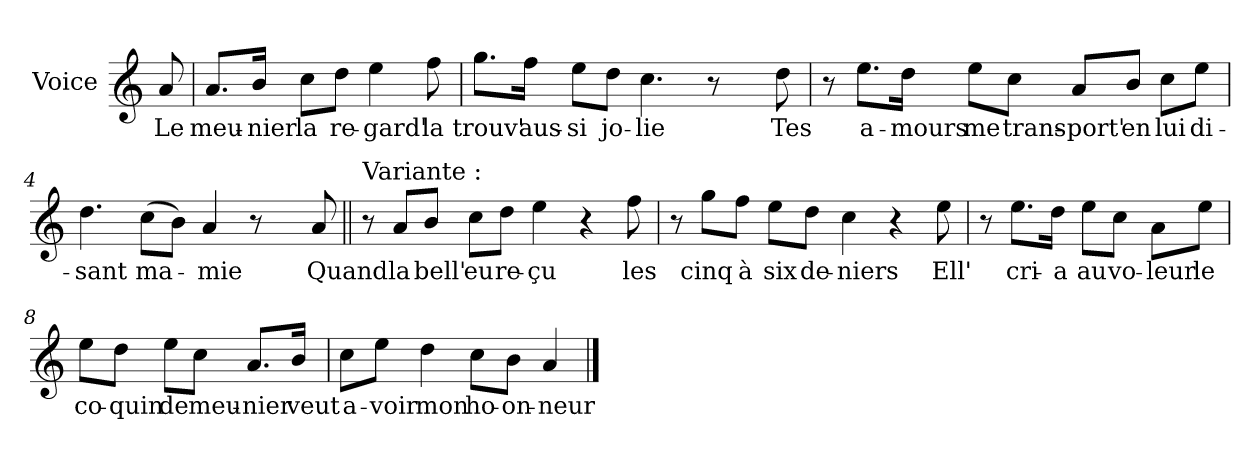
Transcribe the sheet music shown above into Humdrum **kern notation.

**kern	**text
*part1	*part1
*staff1	*staff1
*I"Voice	*
*I'V	*
*clefG2	*
*k[]	*
*C:	*
=	=
8a/	Le
=1	=1
8.a/L	meu-
16b/Jk	-nier
8cc\L	la
8dd\J	re-
4ee\	-gard'
8ff\	la
=2	=2
8.gg\L	trouv'
16ff\Jk	aus-
8ee\L	-si
8dd\J	jo-
4.cc\	-lie
8r	.
8ryy	.
8dd\	Tes
=3	=3
8r	.
8.ee\L	a-
16dd\Jk	-mours
8ee\L	me
8cc\J	trans-
8a/L	-port'
8b/J	en
8cc\L	lui
8ee\J	di-
!!LO:LB:g=z
=4	=4
4.dd\	-sant
(>8cc\L	ma-
8b\J)	.
4a/	-mie
8r	.
8ryy	.
8a/	Quand
=5||	=5||
!LO:TX:t=Variante &colon;	!
8r	.
8a/L	la
8b/J	bell'
8cc\L	eu
8dd\J	re-
4ee\	-çu
4r	.
8ff\	les
=6	=6
8r	.
8gg\L	cinq
8ff\J	à
8ee\L	six
8dd\J	de-
4cc\	-niers
4r	.
8ee\	Ell'
!!LO:LB:g=z
=7	=7
8r	.
8.ee\L	cri-
16dd\Jk	-a
8ee\L	au
8cc\J	vo-
8a\L	-leur
8ee\J	le
=8	=8
8ee\L	co-
8dd\J	-quin
8ee\L	de
8cc\J	meu-
8.a/L	-nier
16b/Jk	veut
=9	=9
8cc\L	a-
8ee\J	-voir
4dd\	mon
8cc\L	ho-
8b\J	-on-
4a/	-neur
==	==
*-	*-
